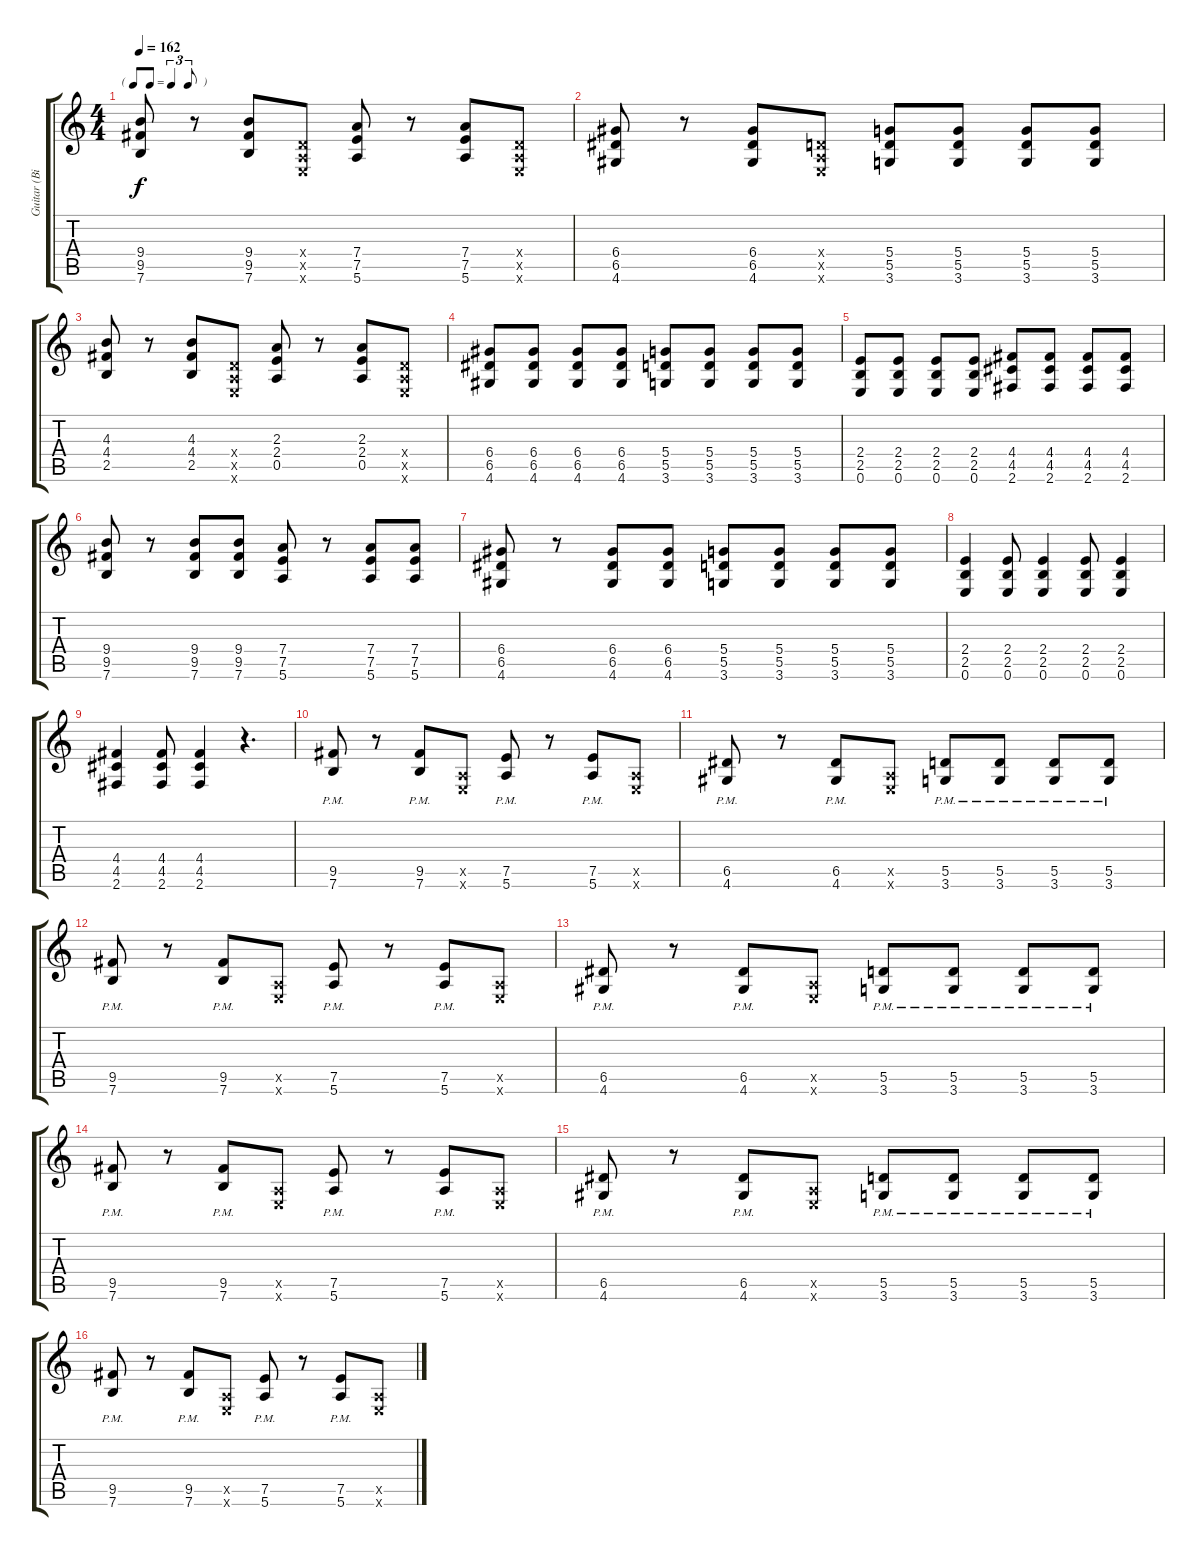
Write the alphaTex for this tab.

\track ("Guitar (Billie Joe)" "Guitar (Bi") {instrument distortionguitar}
\staff {score tabs}
\tuning (E4 B3 G3 D3 A2 E2) {hide}
\ts (4 4)
\tf triplet8th
\tempo 162
\clef g2
\ks c
(9.4 9.5 7.6).8{dy f} r.8 (9.4 9.5 7.6).8 (0.4{x} 0.5{x} 0.6{x}).8 (7.4 7.5 5.6).8 r.8 (7.4 7.5 5.6).8 (0.4{x} 0.5{x} 0.6{x}).8 |
(6.4 6.5 4.6).8 r.8 (6.4 6.5 4.6).8 (0.4{x} 0.5{x} 0.6{x}).8 (5.4 5.5 3.6).8 (5.4 5.5 3.6).8 (5.4 5.5 3.6).8 (5.4 5.5 3.6).8 |
(4.3 4.4 2.5).8 r.8 (4.3 4.4 2.5).8 (0.4{x} 0.5{x} 0.6{x}).8 (2.3 2.4 0.5).8 r.8 (2.3 2.4 0.5).8 (0.4{x} 0.5{x} 0.6{x}).8 |
(6.4 6.5 4.6).8 (6.4 6.5 4.6).8 (6.4 6.5 4.6).8 (6.4 6.5 4.6).8 (5.4 5.5 3.6).8 (5.4 5.5 3.6).8 (5.4 5.5 3.6).8 (5.4 5.5 3.6).8 |
(2.4 2.5 0.6).8 (2.4 2.5 0.6).8 (2.4 2.5 0.6).8 (2.4 2.5 0.6).8 (4.4 4.5 2.6).8 (4.4 4.5 2.6).8 (4.4 4.5 2.6).8 (4.4 4.5 2.6).8 |
(9.4 9.5 7.6).8 r.8 (9.4 9.5 7.6).8 (9.4 9.5 7.6).8 (7.4 7.5 5.6).8 r.8 (7.4 7.5 5.6).8 (7.4 7.5 5.6).8 |
(6.4 6.5 4.6).8 r.8 (6.4 6.5 4.6).8 (6.4 6.5 4.6).8 (5.4 5.5 3.6).8 (5.4 5.5 3.6).8 (5.4 5.5 3.6).8 (5.4 5.5 3.6).8 |
(2.4 2.5 0.6).4 (2.4 2.5 0.6).8 (2.4 2.5 0.6).4 (2.4 2.5 0.6).8 (2.4 2.5 0.6).4 |
(4.4 4.5 2.6).4 (4.4 4.5 2.6).8 (4.4 4.5 2.6).4 r.4{d} |
(9.5{pm} 7.6{pm}).8 r.8 (9.5{pm} 7.6{pm}).8 (0.5{x} 0.6{x}).8 (7.5{pm} 5.6{pm}).8 r.8 (7.5{pm} 5.6{pm}).8 (0.5{x} 0.6{x}).8 |
(6.5{pm} 4.6{pm}).8 r.8 (6.5{pm} 4.6{pm}).8 (0.5{x} 0.6{x}).8 (5.5{pm} 3.6{pm}).8 (5.5{pm} 3.6{pm}).8 (5.5{pm} 3.6{pm}).8 (5.5{pm} 3.6{pm}).8 |
(9.5{pm} 7.6{pm}).8 r.8 (9.5{pm} 7.6{pm}).8 (0.5{x} 0.6{x}).8 (7.5{pm} 5.6{pm}).8 r.8 (7.5{pm} 5.6{pm}).8 (0.5{x} 0.6{x}).8 |
(6.5{pm} 4.6{pm}).8 r.8 (6.5{pm} 4.6{pm}).8 (0.5{x} 0.6{x}).8 (5.5{pm} 3.6{pm}).8 (5.5{pm} 3.6{pm}).8 (5.5{pm} 3.6{pm}).8 (5.5{pm} 3.6{pm}).8 |
(9.5{pm} 7.6{pm}).8 r.8 (9.5{pm} 7.6{pm}).8 (0.5{x} 0.6{x}).8 (7.5{pm} 5.6{pm}).8 r.8 (7.5{pm} 5.6{pm}).8 (0.5{x} 0.6{x}).8 |
(6.5{pm} 4.6{pm}).8 r.8 (6.5{pm} 4.6{pm}).8 (0.5{x} 0.6{x}).8 (5.5{pm} 3.6{pm}).8 (5.5{pm} 3.6{pm}).8 (5.5{pm} 3.6{pm}).8 (5.5{pm} 3.6{pm}).8 |
(9.5{pm} 7.6{pm}).8 r.8 (9.5{pm} 7.6{pm}).8 (0.5{x} 0.6{x}).8 (7.5{pm} 5.6{pm}).8 r.8 (7.5{pm} 5.6{pm}).8 (0.5{x} 0.6{x}).8
